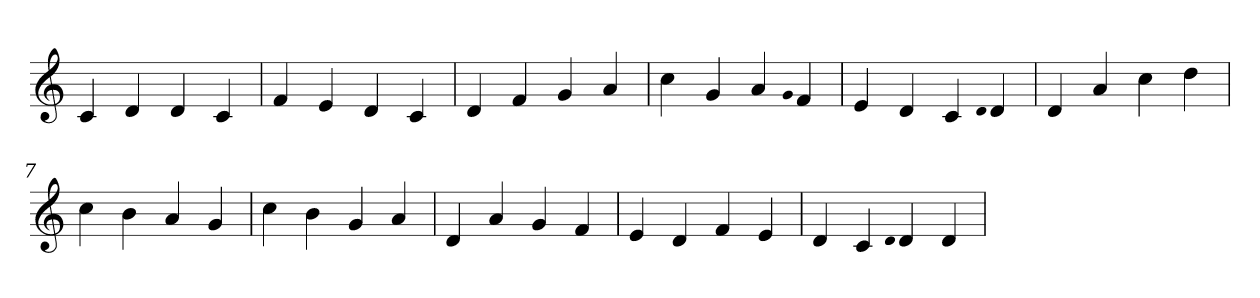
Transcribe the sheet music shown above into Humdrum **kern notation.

**kern
*part1
*staff1
*clefG2
=1
4c
4d
4d
4c
=2
4f
4e
4d
4c
=3
4d
4f
4g
4a
=4
4cc
4g
4a
qqg
4f
=5
4e
4d
4c
qqd
4d
=6
4d
4a
4cc
4dd
=7
4cc
4b
4a
4g
=8
4cc
4b
4g
4a
=9
4d
4a
4g
4f
=10
4e
4d
4f
4e
=11
4d
4c
qqd
4d
4d
=
*-
